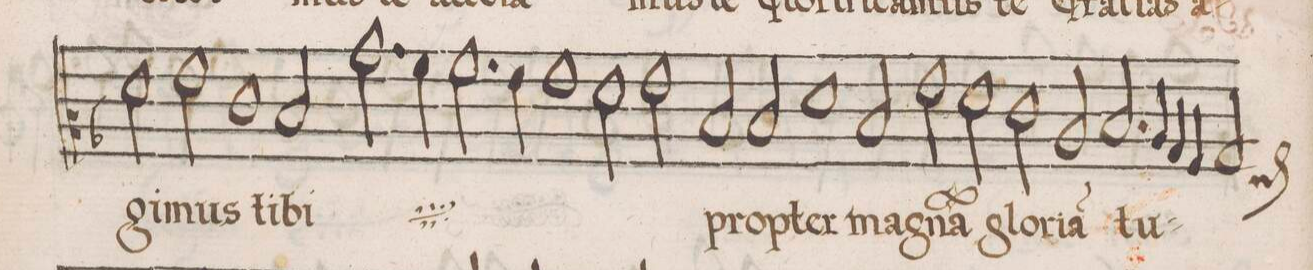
**kern	**text
*I"CANTVS	*
*clefC2	*
*k[b-]	*
*met(C)	*
*M2/1	*
2f#y\	-gi-
2g\	-mus
1e\	ti-
=21-	=21-
2d/	-bi
*	*ij
2.b-\	a-
4a\	.
2.a\	-gi-
=22-	=22-
4g\	.
1g\	-mus
2f\	ti-
=23-	=23-
2g\	-bi
*	*Xij
2d/	prop-
2d/	-ter
1f\	.
=24-	=24-
2d/	ma-
2g\	-gna(m)
2f\	glo-
=25-	=25-
2e\	-ri-
2c/	-a(m)
2.d/	tu-
4c/	.
=26-	=26-
4B-/	.
4A/	.
*custos:G	*
2B-/	.
*-	*-
